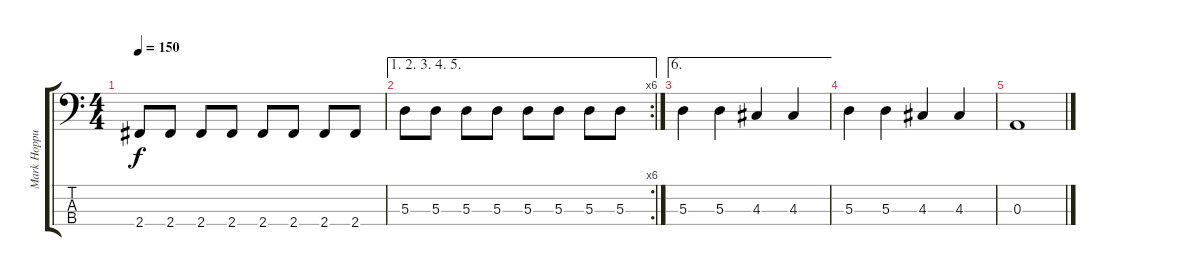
\track ("Mark Hoppus - Bass" "Mark Hoppu") {instrument electricbasspick}
\staff {score tabs}
\tuning (G2 D2 A1 E1) {hide}
\ts (4 4)
\tempo 150
\clef f4
\ks c
2.4.8{dy f} 2.4.8 2.4.8 2.4.8 2.4.8 2.4.8 2.4.8 2.4.8 |
\ae (1 2 3 4 5)
\rc 6
5.3.8 5.3.8 5.3.8 5.3.8 5.3.8 5.3.8 5.3.8 5.3.8 |
\ae 6
5.3.4 5.3.4 4.3.4 4.3.4 |
5.3.4 5.3.4 4.3.4 4.3.4 |
0.3.1
